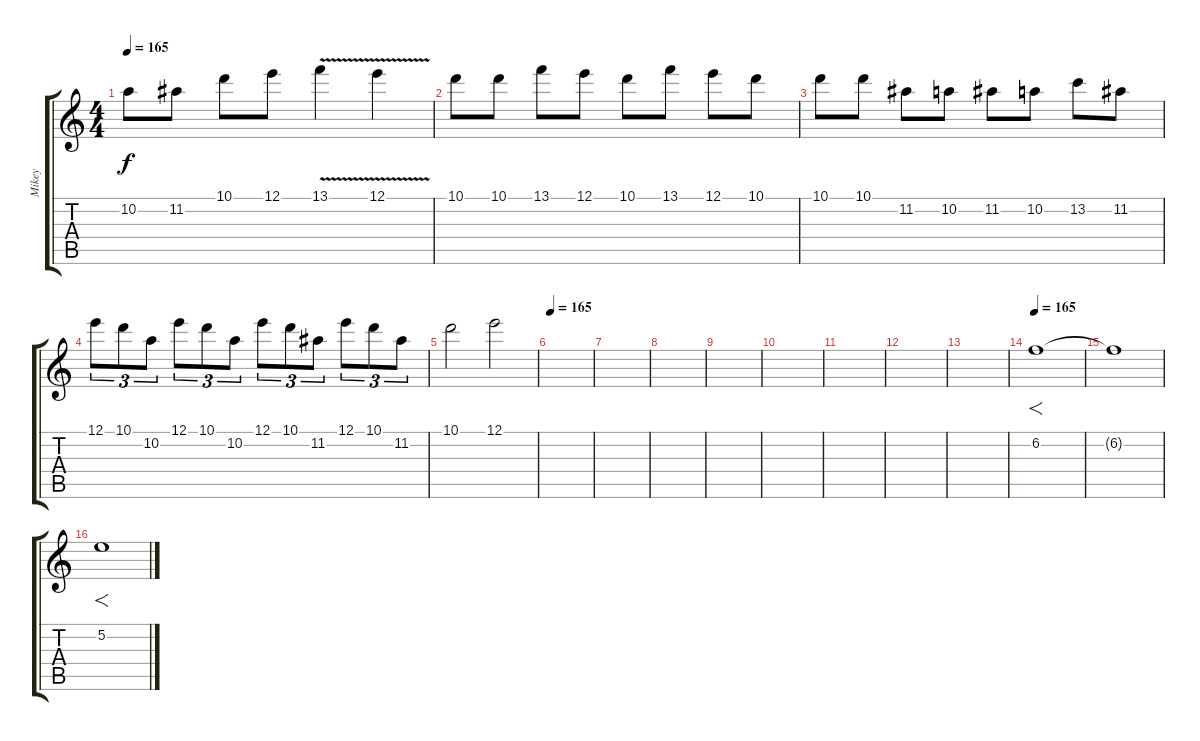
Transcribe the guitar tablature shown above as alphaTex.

\track ("Mikey" "Mikey") {instrument overdrivenguitar}
\staff {score tabs}
\tuning (E4 B3 G3 D3 A2 D2) {hide}
\ts (4 4)
\tempo 165
\clef g2
\ks c
10.2.8{dy f} 11.2.8 10.1.8 12.1.8 13.1{v}.4 12.1{v}.4 |
10.1.8 10.1.8 13.1.8 12.1.8 10.1.8 13.1.8 12.1.8 10.1.8 |
10.1.8 10.1.8 11.2.8 10.2.8 11.2.8 10.2.8 13.2.8 11.2.8 |
12.1.8{tu (3 2)} 10.1.8{tu (3 2)} 10.2.8{tu (3 2)} 12.1.8{tu (3 2)} 10.1.8{tu (3 2)} 10.2.8{tu (3 2)} 12.1.8{tu (3 2)} 10.1.8{tu (3 2)} 11.2.8{tu (3 2)} 12.1.8{tu (3 2)} 10.1.8{tu (3 2)} 11.2.8{tu (3 2)} |
10.1.2 12.1.2 |
\tempo 165
|
|
|
|
|
|
|
|
\tempo 165
6.2.1{f} |
6.2{t}.1 |
5.2.1{f}
